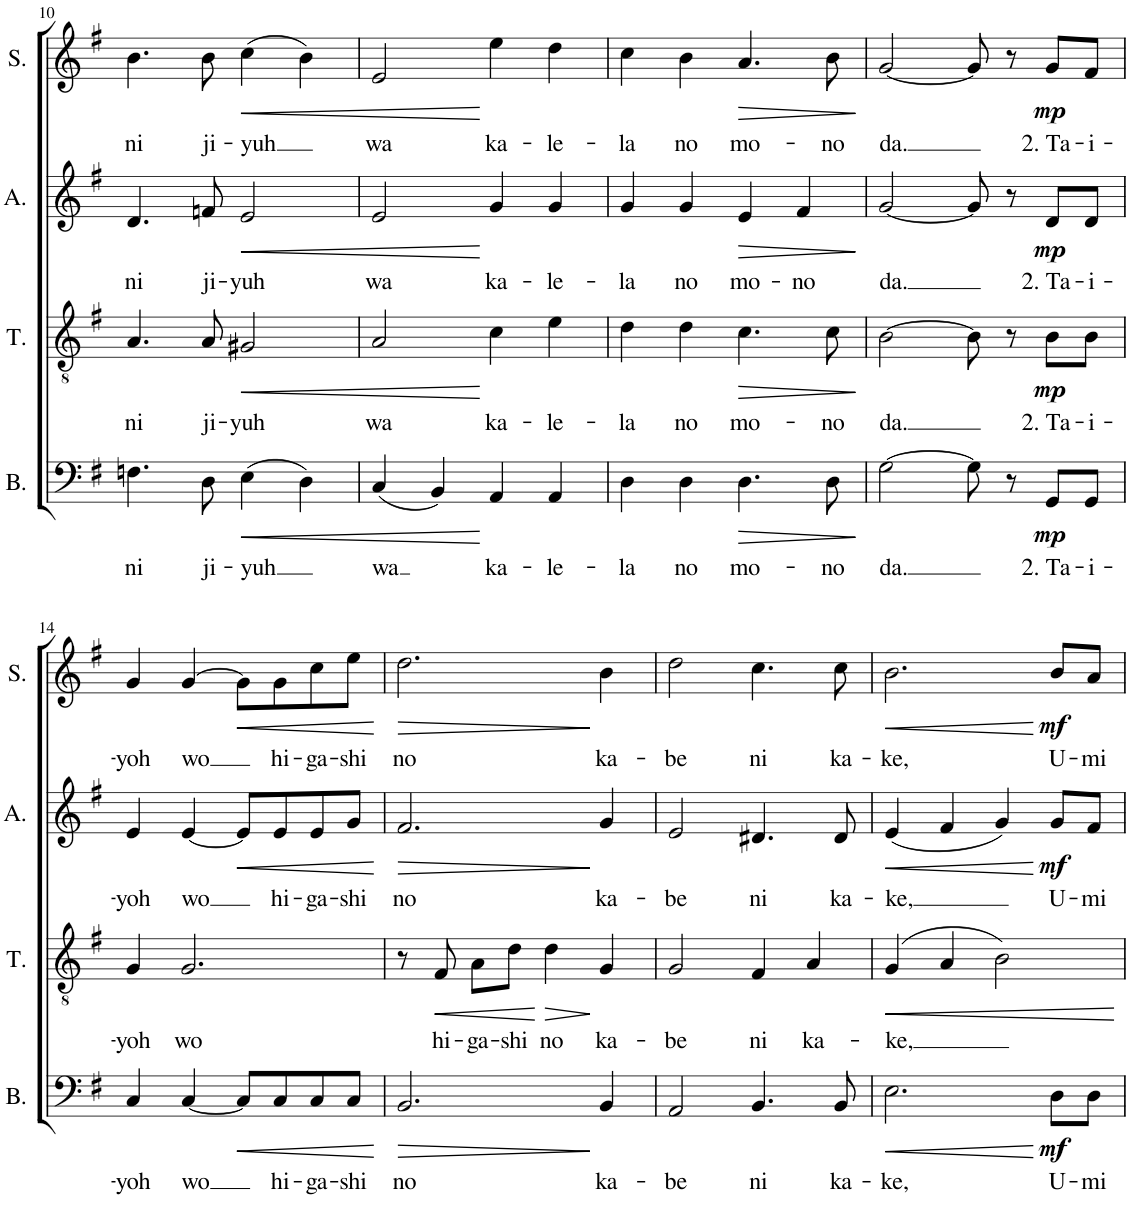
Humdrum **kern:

**kern	**text	**dynam	**kern	**text	**dynam	**kern	**text	**dynam	**kern	**text	**dynam
*part4	*part4	*part4	*part3	*part3	*part3	*part2	*part2	*part2	*part1	*part1	*part1
*staff4	*staff4	*staff4	*staff3	*staff3	*staff3	*staff2	*staff2	*staff2	*staff1	*staff1	*staff1
*I"Bass	*	*	*I"Tenor	*	*	*I"Alto	*	*	*I"Soprano	*	*
*I'B.	*	*	*I'T.	*	*	*I'A.	*	*	*I'S.	*	*
!!LO:PB:g=z
*clefF4	*	*	*clefGv2	*	*	*clefG2	*	*	*clefG2	*	*
*k[f#]	*	*	*k[f#]	*	*	*k[f#]	*	*	*k[f#]	*	*
*M4/4	*	*	*M4/4	*	*	*M4/4	*	*	*M4/4	*	*
*met(c)	*	*	*met(c)	*	*	*met(c)	*	*	*met(c)	*	*
=10	=10	=10	=10	=10	=10	=10	=10	=10	=10	=10	=10
!	!LO:LY:b	!	!	!LO:LY:b	!	!	!LO:LY:b	!	!	!LO:LY:b	!
4.Fn\	ni	.	4.A/	ni	.	4.d/	ni	.	4.b\	ni	.
!	!LO:LY:b	!	!	!LO:LY:b	!	!	!LO:LY:b	!	!	!LO:LY:b	!
8D\	ji-	.	8A/	ji-	.	8fn/	ji-	.	8b\	ji-	.
!	!LO:LY:b	!LO:HP:b	!	!LO:LY:b	!LO:HP:b	!	!LO:LY:b	!LO:HP:b	!	!LO:LY:b	!LO:HP:b
(4E\	-yuh	<	2G#X/	-yuh	<	2e/	-yuh	<	(4cc\	-yuh	<
4D\)	.	.	.	.	.	.	.	.	4b\)	.	.
=11	=11	=11	=11	=11	=11	=11	=11	=11	=11	=11	=11
!	!LO:LY:b	!	!	!LO:LY:b	!	!	!LO:LY:b	!	!	!LO:LY:b	!
(4C/	wa	.	2A/	wa	.	2e/	wa	.	2e/	wa	.
4BB/)	.	.	.	.	.	.	.	.	.	.	.
!	!LO:LY:b	!	!	!LO:LY:b	!	!	!LO:LY:b	!	!	!LO:LY:b	!
4AA/	ka-	[	4c\	ka-	[	4g/	ka-	[	4ee\	ka-	[
!	!LO:LY:b	!	!	!LO:LY:b	!	!	!LO:LY:b	!	!	!LO:LY:b	!
4AA/	-le-	.	4e\	-le-	.	4g/	-le-	.	4dd\	-le-	.
=12	=12	=12	=12	=12	=12	=12	=12	=12	=12	=12	=12
!	!LO:LY:b	!	!	!LO:LY:b	!	!	!LO:LY:b	!	!	!LO:LY:b	!
4D\	-la	.	4d\	-la	.	4g/	-la	.	4cc\	-la	.
!	!LO:LY:b	!	!	!LO:LY:b	!	!	!LO:LY:b	!	!	!LO:LY:b	!
4D\	no	.	4d\	no	.	4g/	no	.	4b\	no	.
!	!LO:LY:b	!LO:HP:b	!	!LO:LY:b	!LO:HP:b	!	!LO:LY:b	!LO:HP:b	!	!LO:LY:b	!LO:HP:b
4.D\	mo-	>	4.c\	mo-	>	4e/	mo-	>	4.a/	mo-	>
!	!	!	!	!	!	!	!LO:LY:b	!	!	!	!
.	.	.	.	.	.	4f#/	no	.	.	.	.
!	!LO:LY:b	!	!	!LO:LY:b	!	!	!	!	!	!LO:LY:b	!
8D\	-no	.	8c\	-no	.	.	.	.	8b\	-no	.
.	.	]	.	.	]	.	.	]	.	.	]
=13	=13	=13	=13	=13	=13	=13	=13	=13	=13	=13	=13
!	!LO:LY:b	!	!	!LO:LY:b	!	!	!LO:LY:b	!	!	!LO:LY:b	!
[2G\	da.	.	[2B\	da.	.	[2g/	da.	.	[2g/	da.	.
8G\]	.	.	8B\]	.	.	8g/]	.	.	8g/]	.	.
8r	.	.	8r	.	.	8r	.	.	8r	.	.
!	!LO:LY:b	!LO:DY:b	!	!LO:LY:b	!LO:DY:b	!	!LO:LY:b	!LO:DY:b	!	!LO:LY:b	!LO:DY:b
8GG/L	2. Ta-	mp	8B\L	2. Ta-	mp	8d/L	2. Ta-	mp	8g/L	2. Ta-	mp
!	!LO:LY:b	!	!	!LO:LY:b	!	!	!LO:LY:b	!	!	!LO:LY:b	!
8GG/J	-i-	.	8B\J	-i-	.	8d/J	-i-	.	8f#/J	-i-	.
!!LO:LB:g=z
=14	=14	=14	=14	=14	=14	=14	=14	=14	=14	=14	=14
!	!LO:LY:b	!	!	!LO:LY:b	!	!	!LO:LY:b	!	!	!LO:LY:b	!
4C/	-yoh	.	4G/	-yoh	.	4e/	-yoh	.	4g/	-yoh	.
!	!LO:LY:b	!	!	!LO:LY:b	!	!	!LO:LY:b	!	!	!LO:LY:b	!
[4C/	wo	.	2.G/	wo	.	[4e/	wo	.	[4g/	wo	.
!	!	!LO:HP:b	!	!	!	!	!	!LO:HP:b	!	!	!LO:HP:b
8C/L]	.	<	.	.	.	8e/L]	.	<	8g\L]	.	<
!	!LO:LY:b	!	!	!	!	!	!LO:LY:b	!	!	!LO:LY:b	!
8C/	hi-	.	.	.	.	8e/	hi-	.	8g\	hi-	.
!	!LO:LY:b	!	!	!	!	!	!LO:LY:b	!	!	!LO:LY:b	!
8C/	-ga-	.	.	.	.	8e/	-ga-	.	8cc\	-ga-	.
!	!LO:LY:b	!	!	!	!	!	!LO:LY:b	!	!	!LO:LY:b	!
8C/J	-shi	.	.	.	.	8g/J	-shi	.	8ee\J	-shi	.
.	.	[	.	.	.	.	.	[	.	.	[
=15	=15	=15	=15	=15	=15	=15	=15	=15	=15	=15	=15
!	!LO:LY:b	!LO:HP:b	!	!	!	!	!LO:LY:b	!LO:HP:b	!	!LO:LY:b	!LO:HP:b
2.BB/	no	>	8r	.	.	2.f#/	no	>	2.dd\	no	>
!	!	!	!	!LO:LY:b	!LO:HP:b	!	!	!	!	!	!
.	.	.	8F#/	hi-	<	.	.	.	.	.	.
!	!	!	!	!LO:LY:b	!	!	!	!	!	!	!
.	.	.	8A\L	-ga-	.	.	.	.	.	.	.
!	!	!	!	!LO:LY:b	!	!	!	!	!	!	!
.	.	.	8d\J	-shi	.	.	.	.	.	.	.
!	!	!	!	!LO:LY:b	!LO:HP:n=1:b	!	!	!	!	!	!
.	.	.	4d\	no	[ >	.	.	.	.	.	.
!	!LO:LY:b	!	!	!LO:LY:b	!	!	!LO:LY:b	!	!	!LO:LY:b	!
4BB/	ka-	]	4G/	ka-	]	4g/	ka-	]	4b\	ka-	]
=16	=16	=16	=16	=16	=16	=16	=16	=16	=16	=16	=16
!	!LO:LY:b	!	!	!LO:LY:b	!	!	!LO:LY:b	!	!	!LO:LY:b	!
2AA/	-be	.	2G/	-be	.	2e/	-be	.	2dd\	-be	.
!	!LO:LY:b	!	!	!LO:LY:b	!	!	!LO:LY:b	!	!	!LO:LY:b	!
4.BB/	ni	.	4F#/	ni	.	4.d#X/	ni	.	4.cc\	ni	.
!	!	!	!	!LO:LY:b	!	!	!	!	!	!	!
.	.	.	4A/	ka-	.	.	.	.	.	.	.
!	!LO:LY:b	!	!	!	!	!	!LO:LY:b	!	!	!LO:LY:b	!
8BB/	ka-	.	.	.	.	8d#/	ka-	.	8cc\	ka-	.
=17	=17	=17	=17	=17	=17	=17	=17	=17	=17	=17	=17
!	!LO:LY:b	!LO:HP:b	!	!LO:LY:b	!LO:HP:b	!	!LO:LY:b	!LO:HP:b	!	!LO:LY:b	!LO:HP:b
2.E\	-ke,	<	(4G/	-ke,	<	(4e/	-ke,	<	2.b\	-ke,	<
.	.	.	4A/	.	.	4f#/	.	.	.	.	.
.	.	.	2B\)	.	.	4g/)	.	.	.	.	.
!	!LO:LY:b	!LO:DY:n=1:b	!	!	!	!	!LO:LY:b	!LO:DY:n=1:b	!	!LO:LY:b	!LO:DY:n=1:b
8D\L	U-	[ mf	.	.	.	8g/L	U-	[ mf	8b/L	U-	[ mf
!	!LO:LY:b	!	!	!	!	!	!LO:LY:b	!	!	!LO:LY:b	!
8D\J	-mi	.	.	.	.	8f#/J	-mi	.	8a/J	-mi	.
.	.	.	.	.	[	.	.	.	.	.	.
=	=	=	=	=	=	=	=	=	=	=	=
*-	*-	*-	*-	*-	*-	*-	*-	*-	*-	*-	*-
